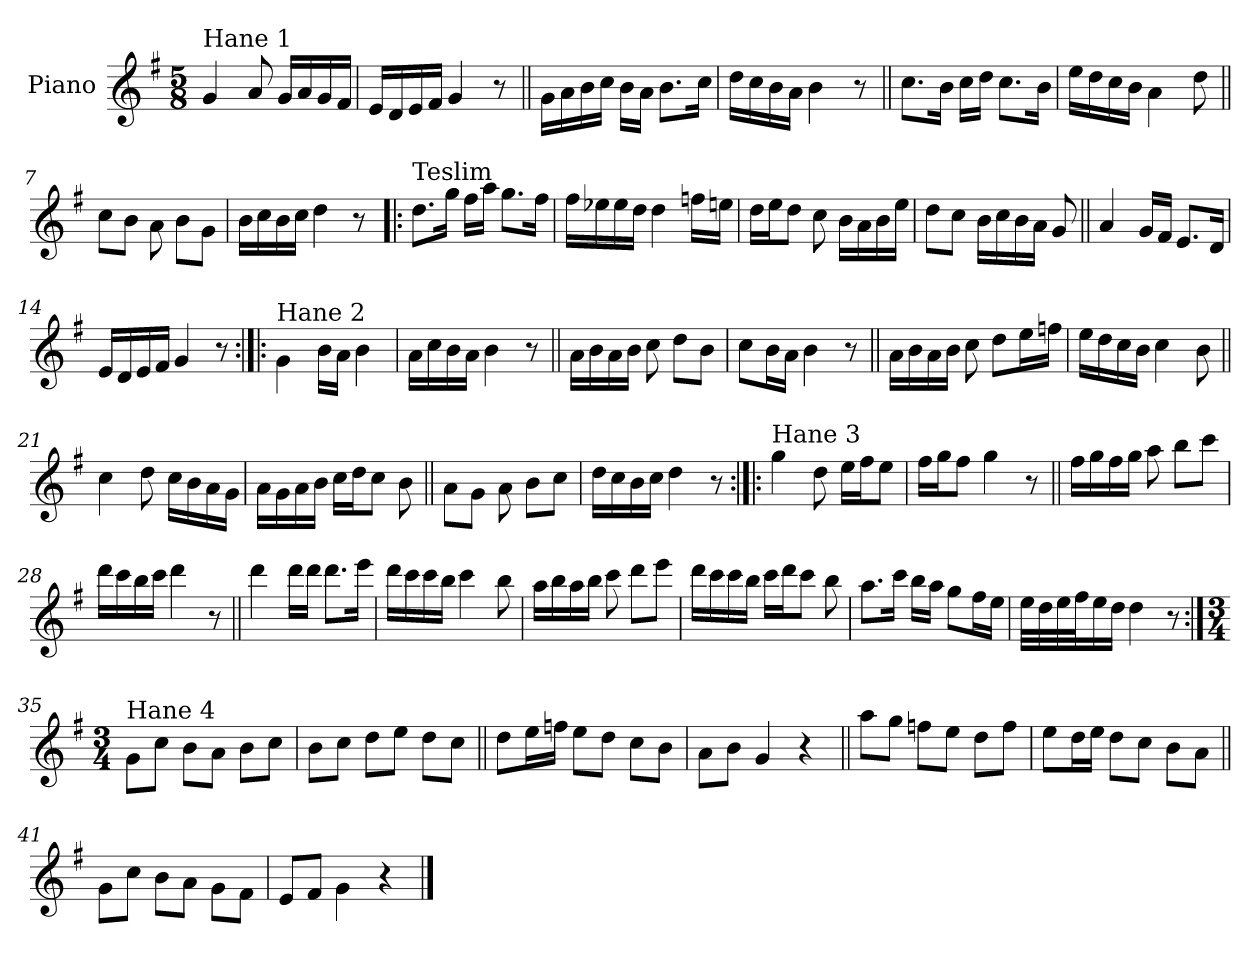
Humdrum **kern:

**kern
*part1
*staff1
*I"Piano
*I'Pno
*clefG2
*k[f#]
*G:
*M5/8
=1
!LO:TX:a:t=Hane 1
4g/
8a/
16g/LL
16a/
16g/
16f#/JJ
=2
16e/LL
16d/
16e/
16f#/JJ
4g/
8r
=3||
16g\LL
16a\
16b\
16cc\JJ
16b\LL
16a\JJ
8.b\L
16cc\Jk
=4
16dd\LL
16cc\
16b\
16a\JJ
4b\
8r
!!LO:LB:g=z
=5||
8.cc\L
16b\Jk
16cc\LL
16dd\JJ
8.cc\L
16b\Jk
=6
16ee\LL
16dd\
16cc\
16b\JJ
4a\
8dd\
=7||
8cc\L
8b\J
8a\
8b\L
8g\J
=8
16b\LL
16cc\
16b\
16cc\JJ
4dd\
8r
=9!|:
!LO:TX:a:t=Teslim
8.dd\L
16gg\Jk
16ff#\LL
16aa\JJ
8.gg\L
16ff#\Jk
!!LO:LB:g=z
=10
16ff#\LL
16ee-X\
16ee-\
16dd\JJ
4dd\
16ffn\LL
16een\JJ
=11
16dd\LL
16ee\J
8dd\J
8cc\
16b\LL
16a\
16b\
16ee\JJ
=12
8dd\L
8cc\J
16b\LL
16cc\
16b\
16a\JJ
8g/
=13||
4a/
16g/LL
16f#/JJ
8.e/L
16d/Jk
=14
16e/LL
16d/
16e/
16f#/JJ
4g/
8r
!!LO:LB:g=z
=15:|!|:
!LO:TX:a:t=Hane 2
4g\
16b\LL
16a\JJ
4b\
=16
16a\LL
16cc\
16b\
16a\JJ
4b\
8r
=17||
16a\LL
16b\
16a\
16b\JJ
8cc\
8dd\L
8b\J
=18
8cc\L
16b\L
16a\JJ
4b\
8r
=19||
16a\LL
16b\
16a\
16b\JJ
8cc\
8dd\L
16ee\L
16ffn\JJ
!!LO:LB:g=z
=20
16ee\LL
16dd\
16cc\
16b\JJ
4cc\
8b\
=21||
4cc\
8dd\
16cc\LL
16b\
16a\
16g\JJ
=22
16a\LL
16g\
16a\
16b\JJ
16cc\LL
16dd\J
8cc\J
8b\
=23||
8a\L
8g\J
8a\
8b\L
8cc\J
!!LO:LB:g=z
=24
16dd\LL
16cc\
16b\
16cc\JJ
4dd\
8r
=25:|!|:
!LO:TX:a:t=Hane 3
4gg\
8dd\
16ee\LL
16ff#\J
8ee\J
=26
16ff#\LL
16gg\J
8ff#\J
4gg\
8r
=27||
16ff#\LL
16gg\
16ff#\
16gg\JJ
8aa\
8bb\L
8ccc\J
!!LO:LB:g=z
=28
16ddd\LL
16ccc\
16bb\
16ccc\JJ
4ddd\
8r
=29||
4ddd\
16ddd\LL
16ddd\JJ
8.ddd\L
16eee\Jk
=30
16ddd\LL
16ccc\
16ccc\
16bb\JJ
4ccc\
8bb\
=31
16aa\LL
16bb\
16aa\
16bb\JJ
8ccc\
8ddd\L
8eee\J
=32
16ddd\LL
16ccc\
16ccc\
16bb\JJ
16ccc\LL
16ddd\J
8ccc\J
8bb\
!!LO:LB:g=z
=33
8.aa\L
16ccc\Jk
16bb\LL
16aa\JJ
8gg\L
16ff#\L
16ee\JJ
=34
32ee\LLL
32dd\
32ee\
32ff#\J
16ee\
16dd\JJ
4dd\
8r
=35:|!
*M3/4
!LO:TX:a:t=Hane 4
8g\L
8cc\J
8b\L
8a\J
8b\L
8cc\J
=36
8b\L
8cc\J
8dd\L
8ee\J
8dd\L
8cc\J
=37||
8dd\L
16ee\L
16ffn\JJ
8ee\L
8dd\J
8cc\L
8b\J
!!LO:LB:g=z
=38
8a\L
8b\J
4g/
4r
=39||
8aa\L
8gg\J
8ffn\L
8ee\J
8dd\L
8ff\J
=40
8ee\L
16dd\L
16ee\JJ
8dd\L
8cc\J
8b\L
8a\J
=41||
8g\L
8cc\J
8b\L
8a\J
8g\L
8f#\J
=42
8e/L
8f#/J
4g\
4r
==
*-
